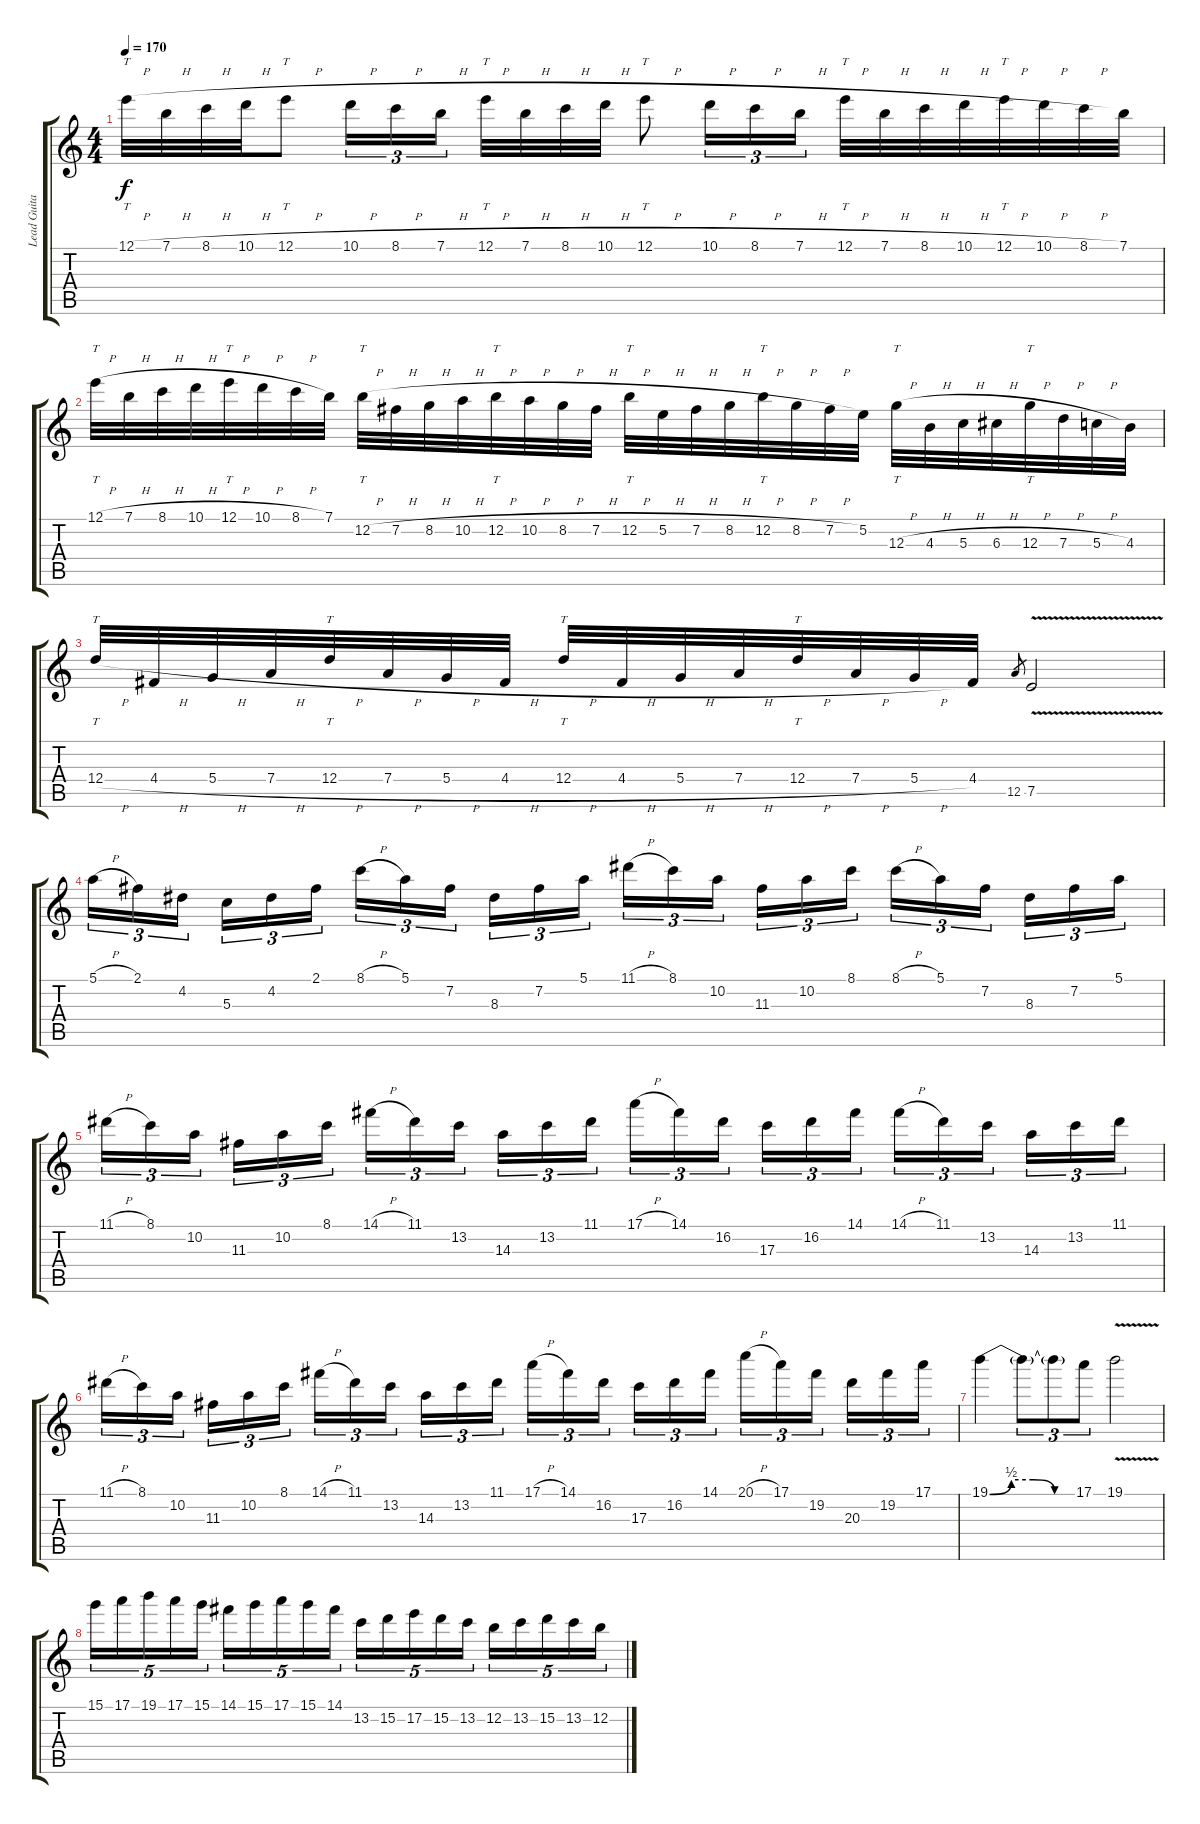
\track ("Lead Guitar" "Lead Guita") {instrument overdrivenguitar}
\staff {score tabs}
\tuning (E4 B3 G3 D3 A2 E2) {hide}
\ts (4 4)
\tempo 170
\clef g2
\ks c
12.1{h}.32{tt dy f} 7.1{h}.32 8.1{h}.32 10.1{h}.32 12.1{h}.8{tt} 10.1{h}.16{tu (3 2)} 8.1{h}.16{tu (3 2)} 7.1{h}.16{tu (3 2) beam splitsecondary} 12.1{h}.32{tt} 7.1{h}.32 8.1{h}.32 10.1{h}.32 12.1{h}.8{tt} 10.1{h}.16{tu (3 2)} 8.1{h}.16{tu (3 2)} 7.1{h}.16{tu (3 2)} 12.1{h}.32{tt} 7.1{h}.32 8.1{h}.32 10.1{h}.32 12.1{h}.32{tt} 10.1{h}.32 8.1{h}.32 7.1.32 |
12.1{h}.32{tt} 7.1{h}.32 8.1{h}.32 10.1{h}.32 12.1{h}.32{tt} 10.1{h}.32 8.1{h}.32 7.1.32 12.2{h}.32{tt} 7.2{h}.32 8.2{h}.32 10.2{h}.32 12.2{h}.32{tt} 10.2{h}.32 8.2{h}.32 7.2{h}.32 12.2{h}.32{tt} 5.2{h}.32 7.2{h}.32 8.2{h}.32 12.2{h}.32{tt} 8.2{h}.32 7.2{h}.32 5.2.32 12.3{h}.32{tt} 4.3{h}.32 5.3{h}.32 6.3{h}.32 12.3{h}.32{tt} 7.3{h}.32 5.3{h}.32 4.3.32 |
12.4{h}.32{tt} 4.4{h}.32 5.4{h}.32 7.4{h}.32 12.4{h}.32{tt} 7.4{h}.32 5.4{h}.32 4.4{h}.32 12.4{h}.32{tt} 4.4{h}.32 5.4{h}.32 7.4{h}.32 12.4{h}.32{tt} 7.4{h}.32 5.4{h}.32 4.4.32 12.5.8{gr} 7.5{v}.2 |
5.1{h}.16{tu (3 2)} 2.1.16{tu (3 2)} 4.2.16{tu (3 2) beam splitsecondary} 5.3.16{tu (3 2)} 4.2.16{tu (3 2)} 2.1.16{tu (3 2)} 8.1{h}.16{tu (3 2)} 5.1.16{tu (3 2)} 7.2.16{tu (3 2) beam splitsecondary} 8.3.16{tu (3 2)} 7.2.16{tu (3 2)} 5.1.16{tu (3 2)} 11.1{h}.16{tu (3 2)} 8.1.16{tu (3 2)} 10.2.16{tu (3 2) beam splitsecondary} 11.3.16{tu (3 2)} 10.2.16{tu (3 2)} 8.1.16{tu (3 2)} 8.1{h}.16{tu (3 2)} 5.1.16{tu (3 2)} 7.2.16{tu (3 2) beam splitsecondary} 8.3.16{tu (3 2)} 7.2.16{tu (3 2)} 5.1.16{tu (3 2)} |
11.1{h}.16{tu (3 2)} 8.1.16{tu (3 2)} 10.2.16{tu (3 2) beam splitsecondary} 11.3.16{tu (3 2)} 10.2.16{tu (3 2)} 8.1.16{tu (3 2)} 14.1{h}.16{tu (3 2)} 11.1.16{tu (3 2)} 13.2.16{tu (3 2) beam splitsecondary} 14.3.16{tu (3 2)} 13.2.16{tu (3 2)} 11.1.16{tu (3 2)} 17.1{h}.16{tu (3 2)} 14.1.16{tu (3 2)} 16.2.16{tu (3 2) beam splitsecondary} 17.3.16{tu (3 2)} 16.2.16{tu (3 2)} 14.1.16{tu (3 2)} 14.1{h}.16{tu (3 2)} 11.1.16{tu (3 2)} 13.2.16{tu (3 2) beam splitsecondary} 14.3.16{tu (3 2)} 13.2.16{tu (3 2)} 11.1.16{tu (3 2)} |
11.1{h}.16{tu (3 2)} 8.1.16{tu (3 2)} 10.2.16{tu (3 2) beam splitsecondary} 11.3.16{tu (3 2)} 10.2.16{tu (3 2)} 8.1.16{tu (3 2)} 14.1{h}.16{tu (3 2)} 11.1.16{tu (3 2)} 13.2.16{tu (3 2) beam splitsecondary} 14.3.16{tu (3 2)} 13.2.16{tu (3 2)} 11.1.16{tu (3 2)} 17.1{h}.16{tu (3 2)} 14.1.16{tu (3 2)} 16.2.16{tu (3 2) beam splitsecondary} 17.3.16{tu (3 2)} 16.2.16{tu (3 2)} 14.1.16{tu (3 2)} 20.1{h}.16{tu (3 2)} 17.1.16{tu (3 2)} 19.2.16{tu (3 2) beam splitsecondary} 20.3.16{tu (3 2)} 19.2.16{tu (3 2)} 17.1.16{tu (3 2)} |
19.1{be (custom 0 0 15 2 30 2 45 0 60 0)}.4 19.1{t}.8{tu (3 2)} 19.1{t}.8{tu (3 2)} 17.1.8{tu (3 2)} 19.1{v}.2 |
15.1.16{tu (5 4)} 17.1.16{tu (5 4)} 19.1.16{tu (5 4)} 17.1.16{tu (5 4)} 15.1.16{tu (5 4)} 14.1.16{tu (5 4)} 15.1.16{tu (5 4)} 17.1.16{tu (5 4)} 15.1.16{tu (5 4)} 14.1.16{tu (5 4)} 13.2.16{tu (5 4)} 15.2.16{tu (5 4)} 17.2.16{tu (5 4)} 15.2.16{tu (5 4)} 13.2.16{tu (5 4)} 12.2.16{tu (5 4)} 13.2.16{tu (5 4)} 15.2.16{tu (5 4)} 13.2.16{tu (5 4)} 12.2.16{tu (5 4)}
